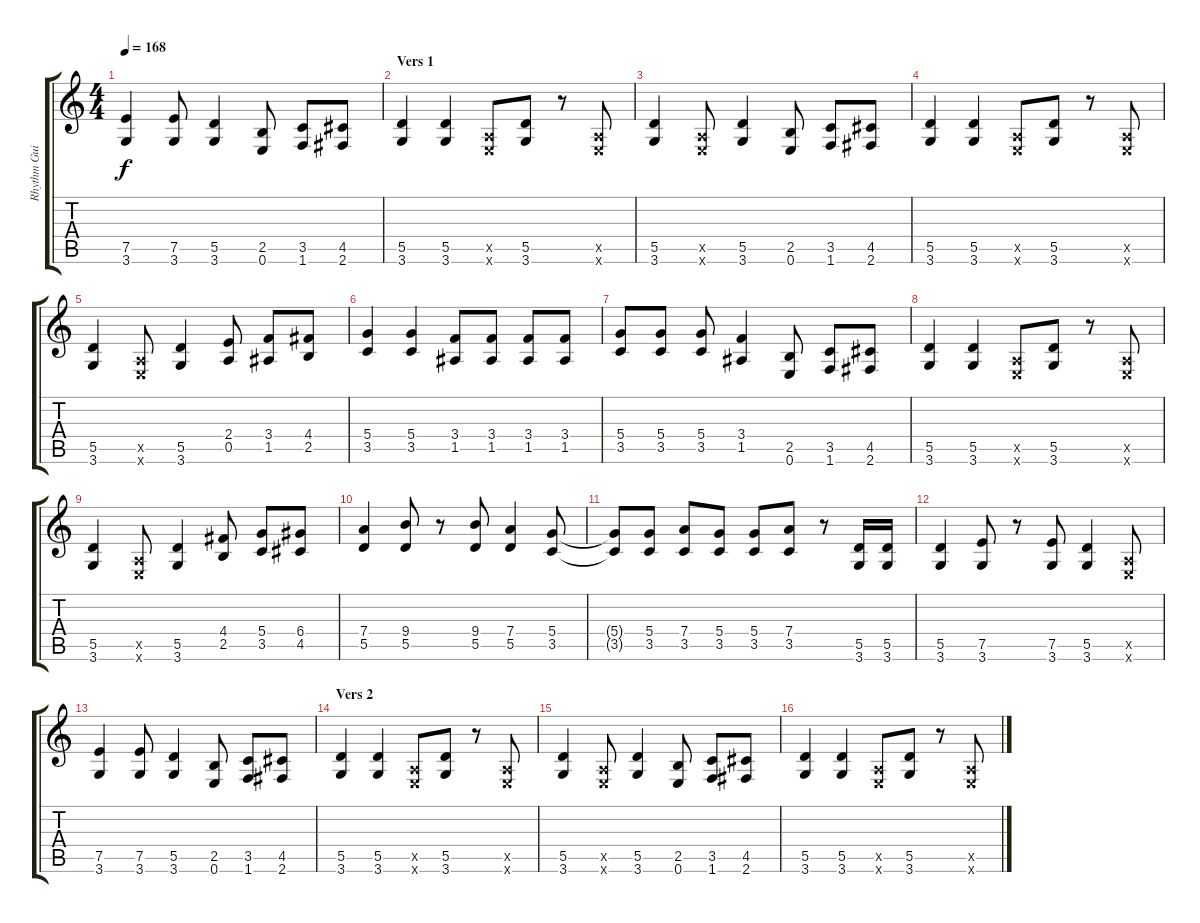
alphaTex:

\track ("Rhythm Guitar" "Rhythm Gui") {instrument overdrivenguitar}
\staff {score tabs}
\tuning (E4 B3 G3 D3 A2 E2) {hide}
\ts (4 4)
\tempo 168
\clef g2
\ks c
(7.5 3.6).4{dy f} (7.5 3.6).8 (5.5 3.6).4 (2.5 0.6).8 (3.5 1.6).8 (4.5 2.6).8 |
\section ("" "Vers 1")
(5.5 3.6).4 (5.5 3.6).4 (0.5{x} 0.6{x}).8 (5.5 3.6).8 r.8 (0.5{x} 0.6{x}).8 |
(5.5 3.6).4 (0.5{x} 0.6{x}).8 (5.5 3.6).4 (2.5 0.6).8 (3.5 1.6).8 (4.5 2.6).8 |
(5.5 3.6).4 (5.5 3.6).4 (0.5{x} 0.6{x}).8 (5.5 3.6).8 r.8 (0.5{x} 0.6{x}).8 |
(5.5 3.6).4 (0.5{x} 0.6{x}).8 (5.5 3.6).4 (2.4 0.5).8 (3.4 1.5).8 (4.4 2.5).8 |
(5.4 3.5).4 (5.4 3.5).4 (3.4 1.5).8 (3.4 1.5).8 (3.4 1.5).8 (3.4 1.5).8 |
(5.4 3.5).8 (5.4 3.5).8 (5.4 3.5).8 (3.4 1.5).4 (2.5 0.6).8 (3.5 1.6).8 (4.5 2.6).8 |
(5.5 3.6).4 (5.5 3.6).4 (0.5{x} 0.6{x}).8 (5.5 3.6).8 r.8 (0.5{x} 0.6{x}).8 |
(5.5 3.6).4 (0.5{x} 0.6{x}).8 (5.5 3.6).4 (4.4 2.5).8 (5.4 3.5).8 (6.4 4.5).8 |
(7.4 5.5).4 (9.4 5.5).8 r.8 (9.4 5.5).8 (7.4 5.5).4 (5.4 3.5).8 |
(5.4{t} 3.5{t}).8 (5.4 3.5).8 (7.4 3.5).8 (5.4 3.5).8 (5.4 3.5).8 (7.4 3.5).8 r.8 (5.5 3.6).16 (5.5 3.6).16 |
(5.5 3.6).4 (7.5 3.6).8 r.8 (7.5 3.6).8 (5.5 3.6).4 (0.5{x} 0.6{x}).8 |
(7.5 3.6).4 (7.5 3.6).8 (5.5 3.6).4 (2.5 0.6).8 (3.5 1.6).8 (4.5 2.6).8 |
\section ("" "Vers 2")
(5.5 3.6).4 (5.5 3.6).4 (0.5{x} 0.6{x}).8 (5.5 3.6).8 r.8 (0.5{x} 0.6{x}).8 |
(5.5 3.6).4 (0.5{x} 0.6{x}).8 (5.5 3.6).4 (2.5 0.6).8 (3.5 1.6).8 (4.5 2.6).8 |
(5.5 3.6).4 (5.5 3.6).4 (0.5{x} 0.6{x}).8 (5.5 3.6).8 r.8 (0.5{x} 0.6{x}).8
